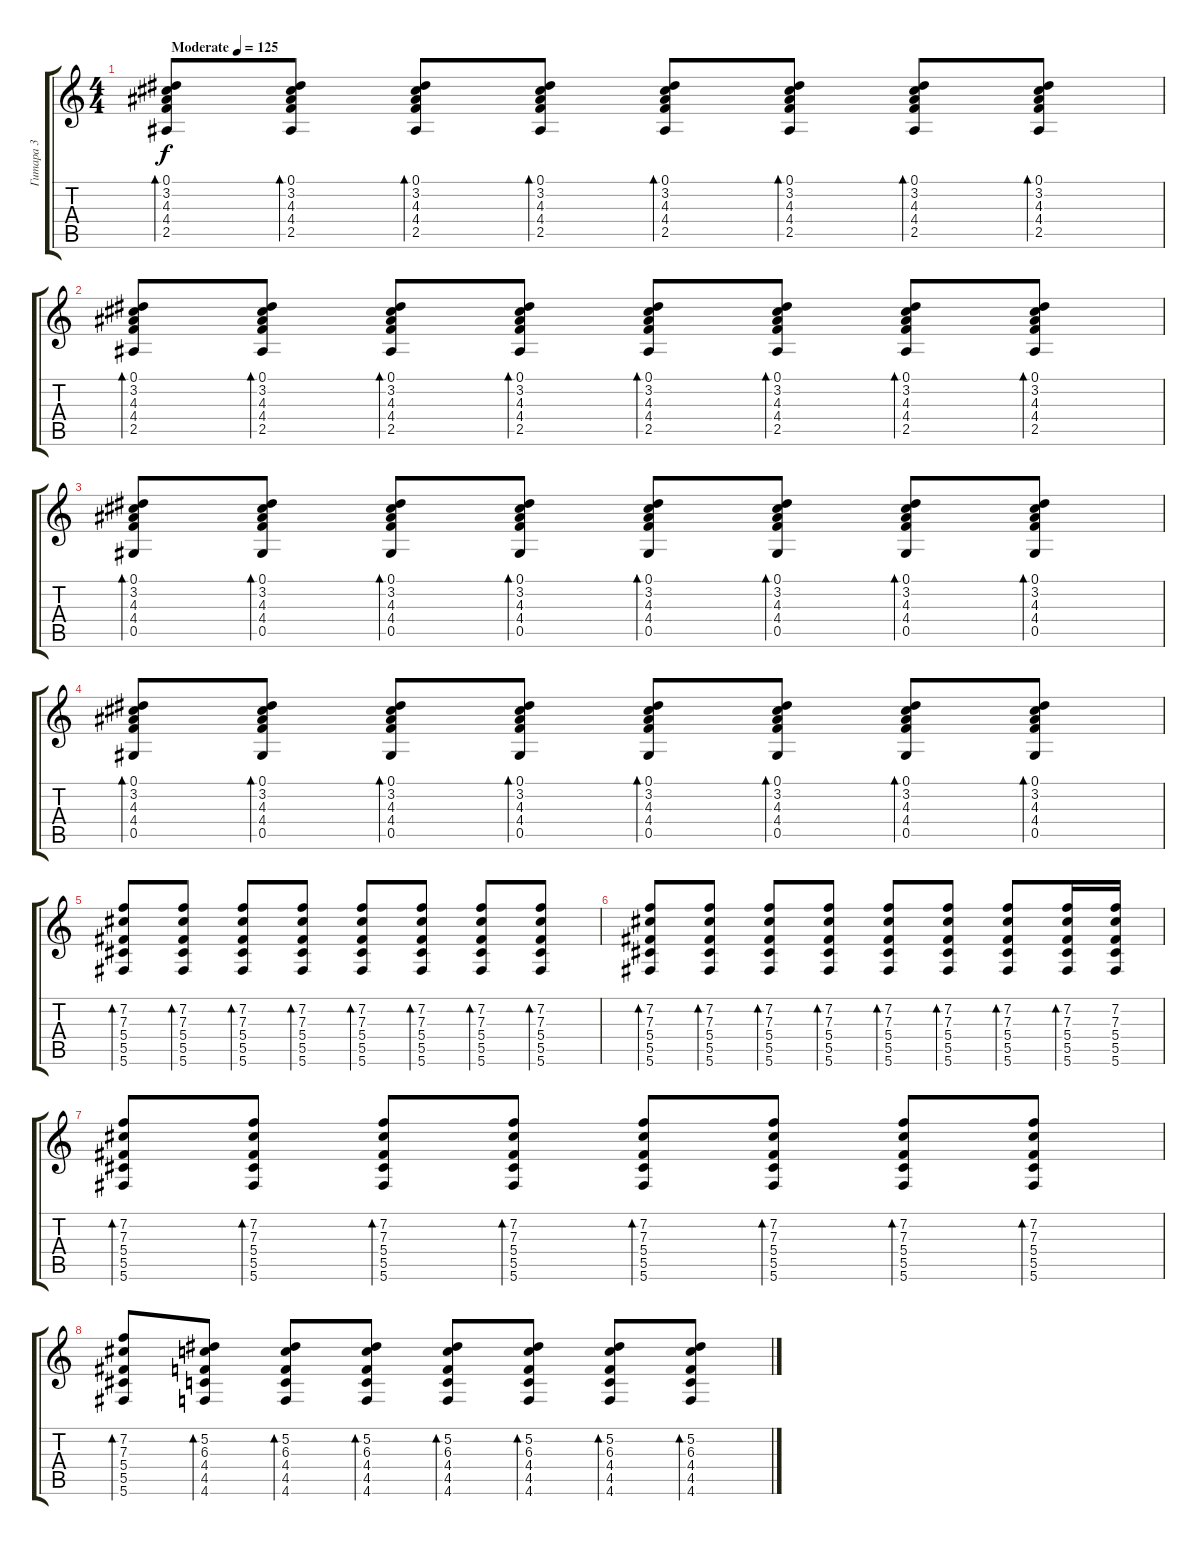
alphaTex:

\track ("Гитара 3" "Гитара 3") {instrument electricguitarclean}
\staff {score tabs}
\tuning (Eb4 Bb3 Gb3 Db3 Ab2 Db2) {hide}
\ts (4 4)
\tempo (125 "Moderate")
\clef g2
\ks c
(0.1 3.2 4.3 4.4 2.5).8{bd 60 dy f instrument electricguitarclean} (0.1 3.2 4.3 4.4 2.5).8{bd 60} (0.1 3.2 4.3 4.4 2.5).8{bd 60} (0.1 3.2 4.3 4.4 2.5).8{bd 60} (0.1 3.2 4.3 4.4 2.5).8{bd 60} (0.1 3.2 4.3 4.4 2.5).8{bd 60} (0.1 3.2 4.3 4.4 2.5).8{bd 60} (0.1 3.2 4.3 4.4 2.5).8{bd 60} |
(0.1 3.2 4.3 4.4 2.5).8{bd 60} (0.1 3.2 4.3 4.4 2.5).8{bd 60} (0.1 3.2 4.3 4.4 2.5).8{bd 60} (0.1 3.2 4.3 4.4 2.5).8{bd 60} (0.1 3.2 4.3 4.4 2.5).8{bd 60} (0.1 3.2 4.3 4.4 2.5).8{bd 60} (0.1 3.2 4.3 4.4 2.5).8{bd 60} (0.1 3.2 4.3 4.4 2.5).8{bd 60} |
(0.1 3.2 4.3 4.4 0.5).8{bd 60} (0.1 3.2 4.3 4.4 0.5).8{bd 60} (0.1 3.2 4.3 4.4 0.5).8{bd 60} (0.1 3.2 4.3 4.4 0.5).8{bd 60} (0.1 3.2 4.3 4.4 0.5).8{bd 60} (0.1 3.2 4.3 4.4 0.5).8{bd 60} (0.1 3.2 4.3 4.4 0.5).8{bd 60} (0.1 3.2 4.3 4.4 0.5).8{bd 60} |
(0.1 3.2 4.3 4.4 0.5).8{bd 60} (0.1 3.2 4.3 4.4 0.5).8{bd 60} (0.1 3.2 4.3 4.4 0.5).8{bd 60} (0.1 3.2 4.3 4.4 0.5).8{bd 60} (0.1 3.2 4.3 4.4 0.5).8{bd 60} (0.1 3.2 4.3 4.4 0.5).8{bd 60} (0.1 3.2 4.3 4.4 0.5).8{bd 60} (0.1 3.2 4.3 4.4 0.5).8{bd 60} |
(7.2 7.3 5.4 5.5 5.6).8{bd 60} (7.2 7.3 5.4 5.5 5.6).8{bd 60} (7.2 7.3 5.4 5.5 5.6).8{bd 60} (7.2 7.3 5.4 5.5 5.6).8{bd 60} (7.2 7.3 5.4 5.5 5.6).8{bd 60} (7.2 7.3 5.4 5.5 5.6).8{bd 60} (7.2 7.3 5.4 5.5 5.6).8{bd 60} (7.2 7.3 5.4 5.5 5.6).8{bd 60} |
(7.2 7.3 5.4 5.5 5.6).8{bd 60} (7.2 7.3 5.4 5.5 5.6).8{bd 60} (7.2 7.3 5.4 5.5 5.6).8{bd 60} (7.2 7.3 5.4 5.5 5.6).8{bd 60} (7.2 7.3 5.4 5.5 5.6).8{bd 60} (7.2 7.3 5.4 5.5 5.6).8{bd 60} (7.2 7.3 5.4 5.5 5.6).8{bd 60} (7.2 7.3 5.4 5.5 5.6).16{bd 60} (7.2 7.3 5.4 5.5 5.6).16 |
(7.2 7.3 5.4 5.5 5.6).8{bd 60} (7.2 7.3 5.4 5.5 5.6).8{bd 60} (7.2 7.3 5.4 5.5 5.6).8{bd 60} (7.2 7.3 5.4 5.5 5.6).8{bd 60} (7.2 7.3 5.4 5.5 5.6).8{bd 60} (7.2 7.3 5.4 5.5 5.6).8{bd 60} (7.2 7.3 5.4 5.5 5.6).8{bd 60} (7.2 7.3 5.4 5.5 5.6).8{bd 60} |
(7.2 7.3 5.4 5.5 5.6).8{bd 60} (5.2 6.3 4.4 4.5 4.6).8{bd 60} (5.2 6.3 4.4 4.5 4.6).8{bd 60} (5.2 6.3 4.4 4.5 4.6).8{bd 60} (5.2 6.3 4.4 4.5 4.6).8{bd 60} (5.2 6.3 4.4 4.5 4.6).8{bd 60} (5.2 6.3 4.4 4.5 4.6).8{bd 60} (5.2 6.3 4.4 4.5 4.6).8{bd 60}
